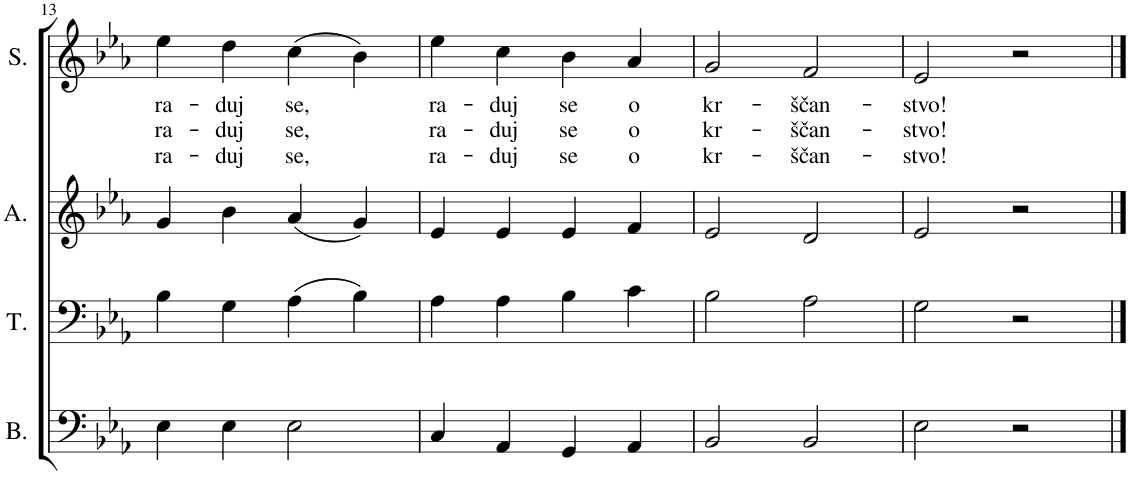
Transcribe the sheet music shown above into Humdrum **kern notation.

**kern	**kern	**kern	**kern	**text	**text	**text
*part4	*part3	*part2	*part1	*part1	*part1	*part1
*staff4	*staff3	*staff2	*staff1	*staff1	*staff1	*staff1
*I"Bass	*I"Tenor	*I"Alto	*I"Soprano	*	*	*
*I'B.	*I'T.	*I'A.	*I'S.	*	*	*
!!LO:PB:g=z
*clefF4	*clefF4	*clefG2	*clefG2	*	*	*
*k[b-e-a-]	*k[b-e-a-]	*k[b-e-a-]	*k[b-e-a-]	*	*	*
*M4/4	*M4/4	*M4/4	*M4/4	*	*	*
*met(c)	*met(c)	*met(c)	*met(c)	*	*	*
=13	=13	=13	=13	=13	=13	=13
!	!	!	!	!LO:LY:b	!LO:LY:b	!LO:LY:b
4E-\	4B-\	4g/	4ee-\	ra-	ra-	ra-
!	!	!	!	!LO:LY:b	!LO:LY:b	!LO:LY:b
4E-\	4G\	4b-\	4dd\	-duj	-duj	-duj
!	!	!	!	!LO:LY:b	!LO:LY:b	!LO:LY:b
2E-\	(4A-\	(4a-/	(4cc\	se,	se,	se,
.	4B-\)	4g/)	4b-\)	.	.	.
=14	=14	=14	=14	=14	=14	=14
!	!	!	!	!LO:LY:b	!LO:LY:b	!LO:LY:b
4C/	4A-\	4e-/	4ee-\	ra-	ra-	ra-
!	!	!	!	!LO:LY:b	!LO:LY:b	!LO:LY:b
4AA-/	4A-\	4e-/	4cc\	-duj	-duj	-duj
!	!	!	!	!LO:LY:b	!LO:LY:b	!LO:LY:b
4GG/	4B-\	4e-/	4b-\	se	se	se
!	!	!	!	!LO:LY:b	!LO:LY:b	!LO:LY:b
4AA-/	4c\	4f/	4a-/	o	o	o
=15	=15	=15	=15	=15	=15	=15
!	!	!	!	!LO:LY:b	!LO:LY:b	!LO:LY:b
2BB-/	2B-\	2e-/	2g/	kr-	kr-	kr-
!	!	!	!	!LO:LY:b	!LO:LY:b	!LO:LY:b
2BB-/	2A-\	2d/	2f/	-ščan-	-ščan-	-ščan-
=16	=16	=16	=16	=16	=16	=16
!	!	!	!	!LO:LY:b	!LO:LY:b	!LO:LY:b
2E-\	2G\	2e-/	2e-/	-stvo!	-stvo!	-stvo!
2r	2r	2r	2r	.	.	.
==	==	==	==	==	==	==
*-	*-	*-	*-	*-	*-	*-
